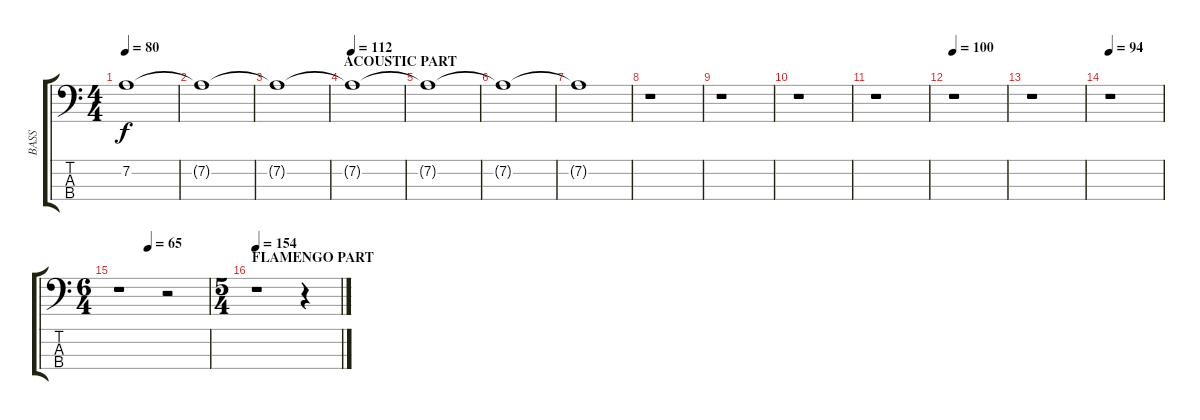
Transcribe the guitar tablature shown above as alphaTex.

\track ("BASS" "BASS") {instrument electricbassfinger}
\staff {score tabs}
\tuning (G2 D2 A1 E1) {hide}
\ts (4 4)
\tempo 80
\clef f4
\ks c
7.2{t}.1{dy f} |
7.2{t}.1 |
7.2{t}.1 |
\section ("" "ACOUSTIC PART")
\tempo 112
7.2{t}.1 |
7.2{t}.1 |
7.2{t}.1 |
7.2{t}.1 |
r.1 |
r.1 |
r.1 |
r.1 |
\tempo 100
r.1 |
r.1 |
\tempo 94
r.1 |
\ts (6 4)
\tempo (65 0.3333333333333333)
r.1 r.2 |
\ts (5 4)
\section ("" "FLAMENGO PART")
\tempo 154
r.1 r.4
